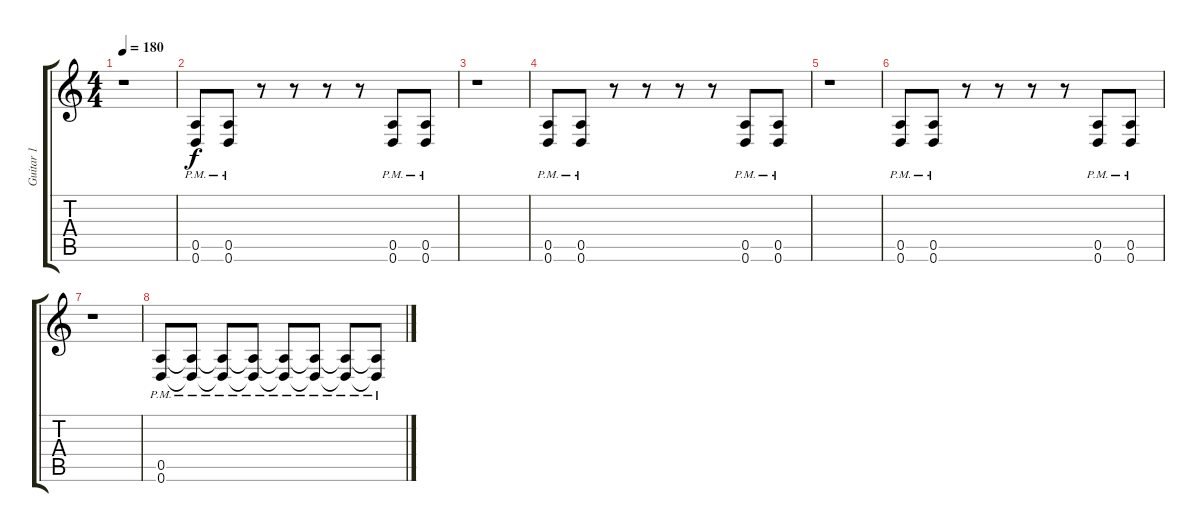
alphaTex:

\track ("Guitar 1" "Guitar 1") {instrument distortionguitar}
\staff {score tabs}
\tuning (E4 B3 G3 D3 A2 D2) {hide}
\ts (4 4)
\tempo 180
\clef g2
\ks c
r.1{dy f} |
(0.5{pm} 0.6{pm}).8 (0.5{pm} 0.6{pm}).8 r.8 r.8 r.8 r.8 (0.5{pm} 0.6{pm}).8 (0.5{pm} 0.6{pm}).8 |
r.1 |
(0.5{pm} 0.6{pm}).8 (0.5{pm} 0.6{pm}).8 r.8 r.8 r.8 r.8 (0.5{pm} 0.6{pm}).8 (0.5{pm} 0.6{pm}).8 |
r.1 |
(0.5{pm} 0.6{pm}).8 (0.5{pm} 0.6{pm}).8 r.8 r.8 r.8 r.8 (0.5{pm} 0.6{pm}).8 (0.5{pm} 0.6{pm}).8 |
r.1 |
(0.5{pm} 0.6{pm}).8 (0.5{pm t} 0.6{pm t}).8 (0.5{pm t} 0.6{pm t}).8 (0.5{pm t} 0.6{pm t}).8 (0.5{pm t} 0.6{pm t}).8 (0.5{pm t} 0.6{pm t}).8 (0.5{pm t} 0.6{pm t}).8 (0.5{pm t} 0.6{pm t}).8
